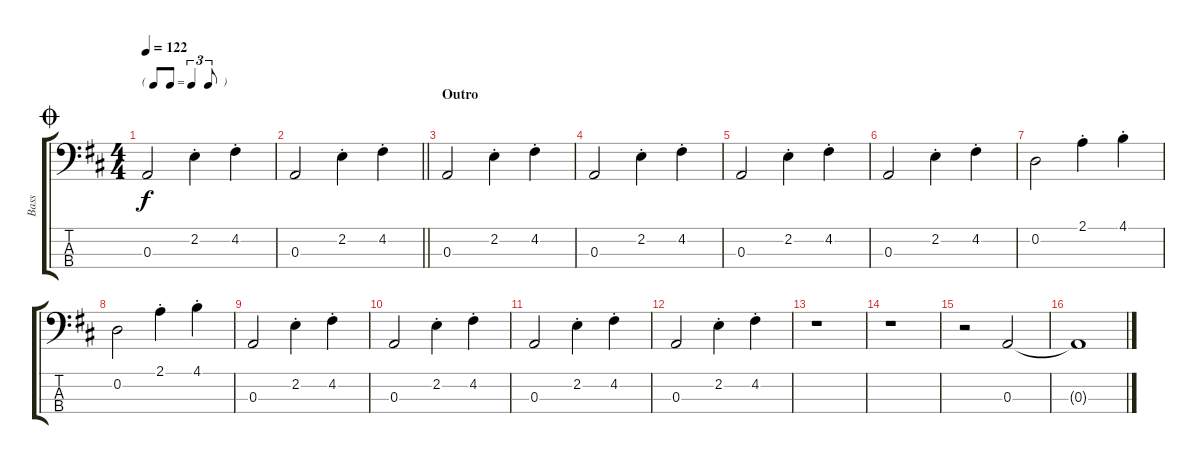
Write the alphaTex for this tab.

\track ("Bass" "Bass") {instrument electricbassfinger}
\staff {score tabs}
\tuning (G2 D2 A1 E1) {hide}
\ts (4 4)
\tf triplet8th
\jump coda
\tempo 122
\clef f4
\ks d
0.3.2{dy f} 2.2{st}.4 4.2{st}.4 |
\barLineRight lightlight
0.3.2 2.2{st}.4 4.2{st}.4 |
\section ("" "Outro")
0.3.2 2.2{st}.4 4.2{st}.4 |
0.3.2 2.2{st}.4 4.2{st}.4 |
0.3.2 2.2{st}.4 4.2{st}.4 |
0.3.2 2.2{st}.4 4.2{st}.4 |
0.2.2 2.1{st}.4 4.1{st}.4 |
0.2.2 2.1{st}.4 4.1{st}.4 |
0.3.2 2.2{st}.4 4.2{st}.4 |
0.3.2 2.2{st}.4 4.2{st}.4 |
0.3.2 2.2{st}.4 4.2{st}.4 |
0.3.2 2.2{st}.4 4.2{st}.4 |
r.1 |
r.1 |
r.2 0.3.2 |
0.3{t}.1
